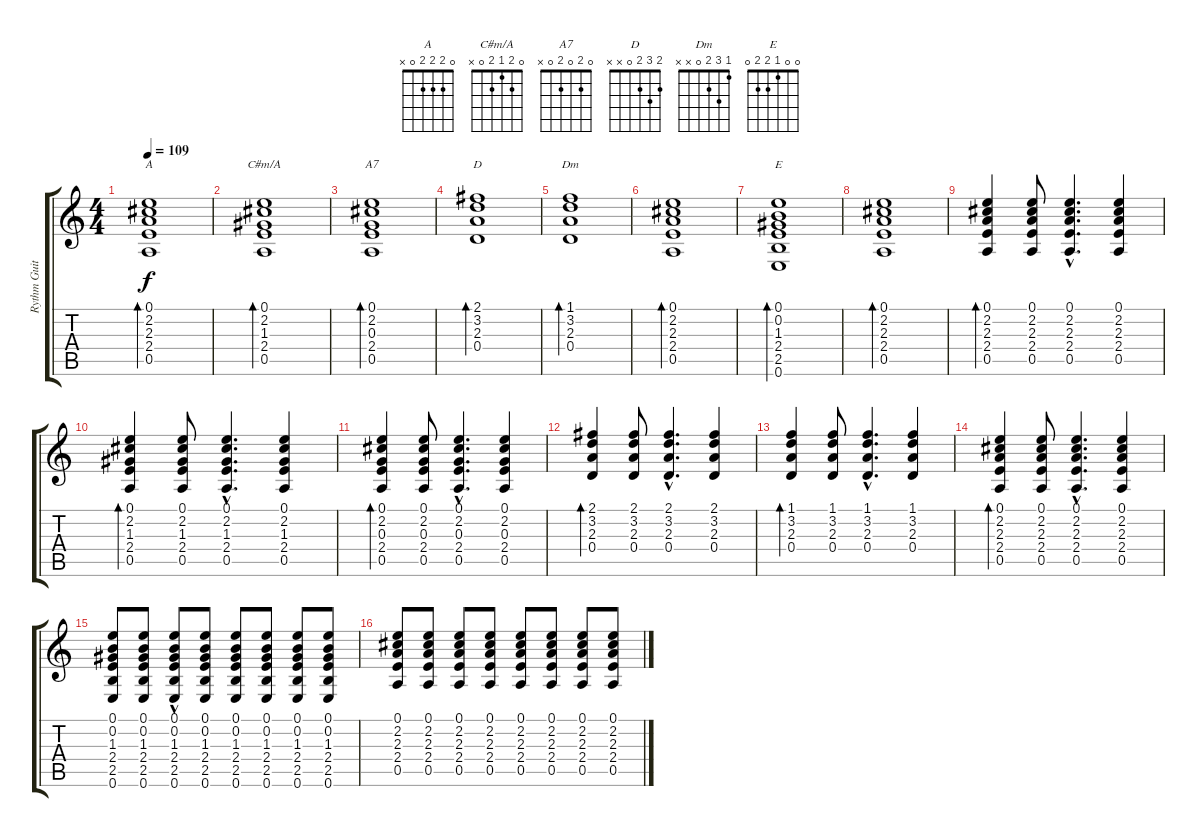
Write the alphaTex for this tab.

\track ("Rythm Guitar" "Rythm Guit") {instrument acousticguitarsteel}
\staff {score tabs}
\tuning (E4 B3 G3 D3 A2 E2) {hide}
\chord ("A" 0 2 2 2 0 x)
\chord ("C#m/A" 0 2 1 2 0 x)
\chord ("A7" 0 2 0 2 0 x)
\chord ("D" 2 3 2 0 x x)
\chord ("Dm" 1 3 2 0 x x)
\chord ("E" 0 0 1 2 2 0)
\ts (4 4)
\tempo 109
\clef g2
\ks c
(0.1 2.2 2.3 2.4 0.5).1{bd 240 ch "A" dy f instrument acousticguitarsteel} |
(0.1 2.2 1.3 2.4 0.5).1{bd 240 ch "C#m/A"} |
(0.1 2.2 0.3 2.4 0.5).1{bd 240 ch "A7"} |
(2.1 3.2 2.3 0.4).1{bd 240 ch "D"} |
(1.1 3.2 2.3 0.4).1{bd 240 ch "Dm"} |
(0.1 2.2 2.3 2.4 0.5).1{bd 240} |
(0.1 0.2 1.3 2.4 2.5 0.6).1{bd 240 ch "E"} |
(0.1 2.2 2.3 2.4 0.5).1{bd 240} |
(0.1 2.2 2.3 2.4 0.5).4{bd 120} (0.1 2.2 2.3 2.4 0.5).8 (0.1{hac} 2.2{hac} 2.3{hac} 2.4{hac} 0.5{hac}).4{d} (0.1 2.2 2.3 2.4 0.5).4 |
(0.1 2.2 1.3 2.4 0.5).4{bd 120} (0.1 2.2 1.3 2.4 0.5).8 (0.1{hac} 2.2{hac} 1.3{hac} 2.4{hac} 0.5{hac}).4{d} (0.1 2.2 1.3 2.4 0.5).4 |
(0.1 2.2 0.3 2.4 0.5).4{bd 120} (0.1 2.2 0.3 2.4 0.5).8 (0.1{hac} 2.2{hac} 0.3{hac} 2.4{hac} 0.5{hac}).4{d} (0.1 2.2 0.3 2.4 0.5).4 |
(2.1 3.2 2.3 0.4).4{bd 120} (2.1 3.2 2.3 0.4).8 (2.1{hac} 3.2{hac} 2.3{hac} 0.4{hac}).4{d} (2.1 3.2 2.3 0.4).4 |
(1.1 3.2 2.3 0.4).4{bd 120} (1.1 3.2 2.3 0.4).8 (1.1{hac} 3.2{hac} 2.3{hac} 0.4{hac}).4{d} (1.1 3.2 2.3 0.4).4 |
(0.1 2.2 2.3 2.4 0.5).4{bd 120} (0.1 2.2 2.3 2.4 0.5).8 (0.1{hac} 2.2{hac} 2.3{hac} 2.4{hac} 0.5{hac}).4{d} (0.1 2.2 2.3 2.4 0.5).4 |
(0.1 0.2 1.3 2.4 2.5 0.6).8 (0.1 0.2 1.3 2.4 2.5 0.6).8 (0.1{hac} 0.2 1.3 2.4 2.5 0.6).8 (0.1 0.2 1.3 2.4 2.5 0.6).8 (0.1 0.2 1.3 2.4 2.5 0.6).8 (0.1 0.2 1.3 2.4 2.5 0.6).8 (0.1 0.2 1.3 2.4 2.5 0.6).8 (0.1 0.2 1.3 2.4 2.5 0.6).8 |
(0.1 2.2 2.3 2.4 0.5).8 (0.1 2.2 2.3 2.4 0.5).8 (0.1 2.2 2.3 2.4 0.5).8 (0.1 2.2 2.3 2.4 0.5).8 (0.1 2.2 2.3 2.4 0.5).8 (0.1 2.2 2.3 2.4 0.5).8 (0.1 2.2 2.3 2.4 0.5).8 (0.1 2.2 2.3 2.4 0.5).8
